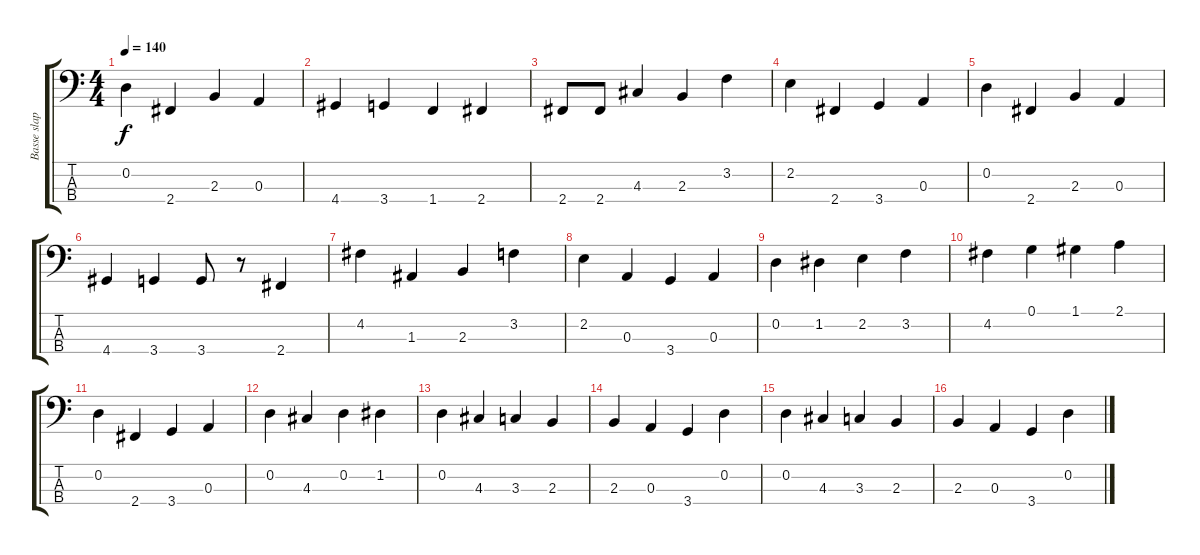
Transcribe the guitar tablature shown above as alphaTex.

\track ("Basse slap " "Basse slap") {instrument slapbass1}
\staff {score tabs}
\tuning (G2 D2 A1 E1) {hide}
\ts (4 4)
\tempo 140
\clef f4
\ks c
0.2.4{dy f} 2.4.4 2.3.4 0.3.4 |
4.4.4 3.4.4 1.4.4 2.4.4 |
2.4.8 2.4.8 4.3.4 2.3.4 3.2.4 |
2.2.4 2.4.4 3.4.4 0.3.4 |
0.2.4 2.4.4 2.3.4 0.3.4 |
4.4.4 3.4.4 3.4.8 r.8 2.4.4 |
4.2.4 1.3.4 2.3.4 3.2.4 |
2.2.4 0.3.4 3.4.4 0.3.4 |
0.2.4 1.2.4 2.2.4 3.2.4 |
4.2.4 0.1.4 1.1.4 2.1.4 |
0.2.4 2.4.4 3.4.4 0.3.4 |
0.2.4 4.3.4 0.2.4 1.2.4 |
0.2.4 4.3.4 3.3.4 2.3.4 |
2.3.4 0.3.4 3.4.4 0.2.4 |
0.2.4 4.3.4 3.3.4 2.3.4 |
2.3.4 0.3.4 3.4.4 0.2.4
